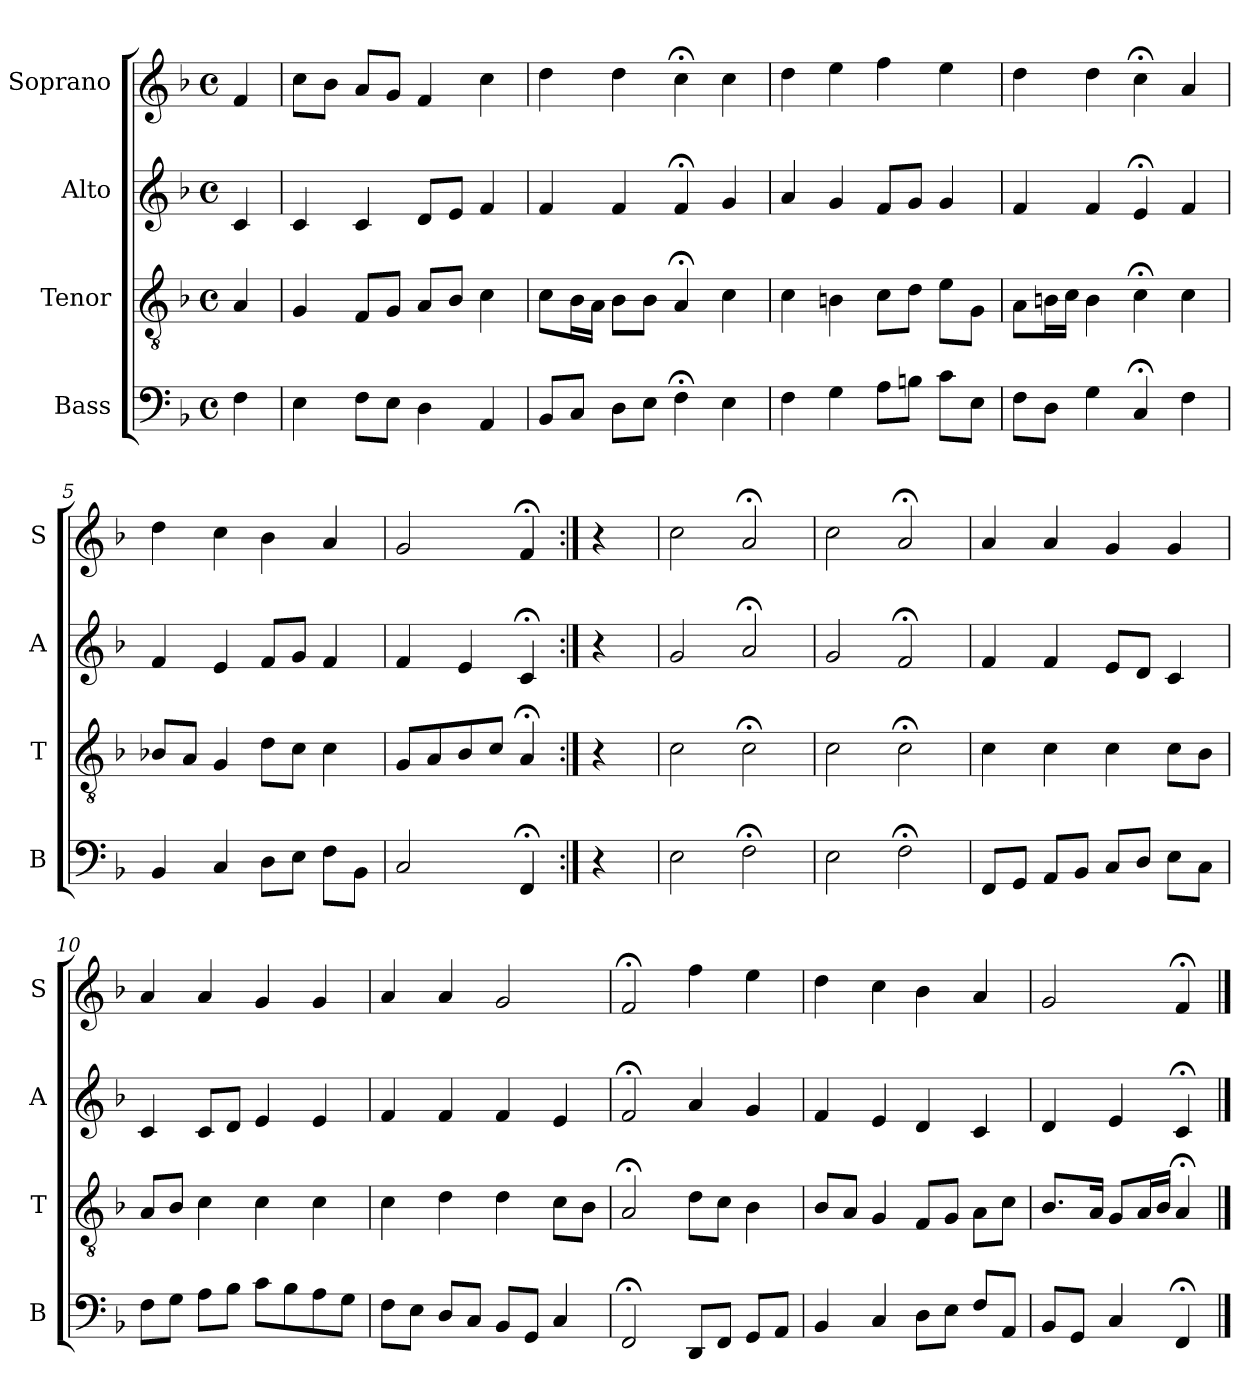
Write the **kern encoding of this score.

**kern	**kern	**kern	**kern
*part4	*part3	*part2	*part1
*staff4	*staff3	*staff2	*staff1
*I"Bass	*I"Tenor	*I"Alto	*I"Soprano
*I'B	*I'T	*I'A	*I'S
*clefF4	*clefGv2	*clefG2	*clefG2
*k[b-]	*k[b-]	*k[b-]	*k[b-]
*F:	*F:	*F:	*F:
*M4/4	*M4/4	*M4/4	*M4/4
*met(c)	*met(c)	*met(c)	*met(c)
*MM100	*MM100	*MM100	*MM100
=	=	=	=
4F	4A	4c	4f
=1	=1	=1	=1
4E	4G	4c	8ccL
.	.	.	8b-J
8FL	8FL	4c	8aL
8EJ	8GJ	.	8gJ
4D	8AL	8dL	4f
.	8B-J	8eJ	.
4AA	4c	4f	4cc
=2	=2	=2	=2
8BB-L	8cL	4f	4dd
8CJ	16B-L	.	.
.	16AJJ	.	.
8DL	8B-L	4f	4dd
8EJ	8B-J	.	.
4F;<	4A;<	4f;<	4cc;<
4E	4c	4g	4cc
=3	=3	=3	=3
4F	4c	4a	4dd
4G	4Bn	4g	4ee
8AL	8cL	8fL	4ff
8BnJ	8dJ	8gJ	.
8cL	8eL	4g	4ee
8EJ	8GJ	.	.
=4	=4	=4	=4
8FL	8AL	4f	4dd
8DJ	16BnL	.	.
.	16cJJ	.	.
4G	4B	4f	4dd
4C;<	4c;<	4e;<	4cc;<
4F	4c	4f	4a
=5	=5	=5	=5
4BB-	8B-XL	4f	4dd
.	8AJ	.	.
4C	4G	4e	4cc
8DL	8dL	8fL	4b-
8EJ	8cJ	8gJ	.
8FL	4c	4f	4a
8BB-J	.	.	.
=6	=6	=6	=6
2C	8GL	4f	2g
.	8A	.	.
.	8B-	4e	.
.	8cJ	.	.
4FF;<	4A;<	4c;<	4f;<
=:|!	=:|!	=:|!	=:|!
4r	4r	4r	4r
=7	=7	=7	=7
2E	2c	2g	2cc
2F;<	2c;<	2a;<	2a;<
=8	=8	=8	=8
2E	2c	2g	2cc
2F;<	2c;<	2f;<	2a;<
=9	=9	=9	=9
8FFL	4c	4f	4a
8GGJ	.	.	.
8AAL	4c	4f	4a
8BB-J	.	.	.
8CL	4c	8eL	4g
8DJ	.	8dJ	.
8EL	8cL	4c	4g
8CJ	8B-J	.	.
=10	=10	=10	=10
8FL	8AL	4c	4a
8GJ	8B-J	.	.
8AL	4c	8cL	4a
8B-J	.	8dJ	.
8cL	4c	4e	4g
8B-	.	.	.
8A	4c	4e	4g
8GJ	.	.	.
=11	=11	=11	=11
8FL	4c	4f	4a
8EJ	.	.	.
8DL	4d	4f	4a
8CJ	.	.	.
8BB-L	4d	4f	2g
8GGJ	.	.	.
4C	8cL	4e	.
.	8B-J	.	.
=12	=12	=12	=12
2FF;<	2A;<	2f;<	2f;<
8DDL	8dL	4a	4ff
8FFJ	8cJ	.	.
8GGL	4B-	4g	4ee
8AAJ	.	.	.
=13	=13	=13	=13
4BB-	8B-L	4f	4dd
.	8AJ	.	.
4C	4G	4e	4cc
8DL	8FL	4d	4b-
8EJ	8GJ	.	.
8FL	8AL	4c	4a
8AAJ	8cJ	.	.
=14	=14	=14	=14
8BB-L	8.B-L	4d	2g
8GGJ	.	.	.
.	16AJk	.	.
4C	8GL	4e	.
.	16AL	.	.
.	16B-JJ	.	.
4FF;<	4A;<	4c;<	4f;<
==	==	==	==
*-	*-	*-	*-
